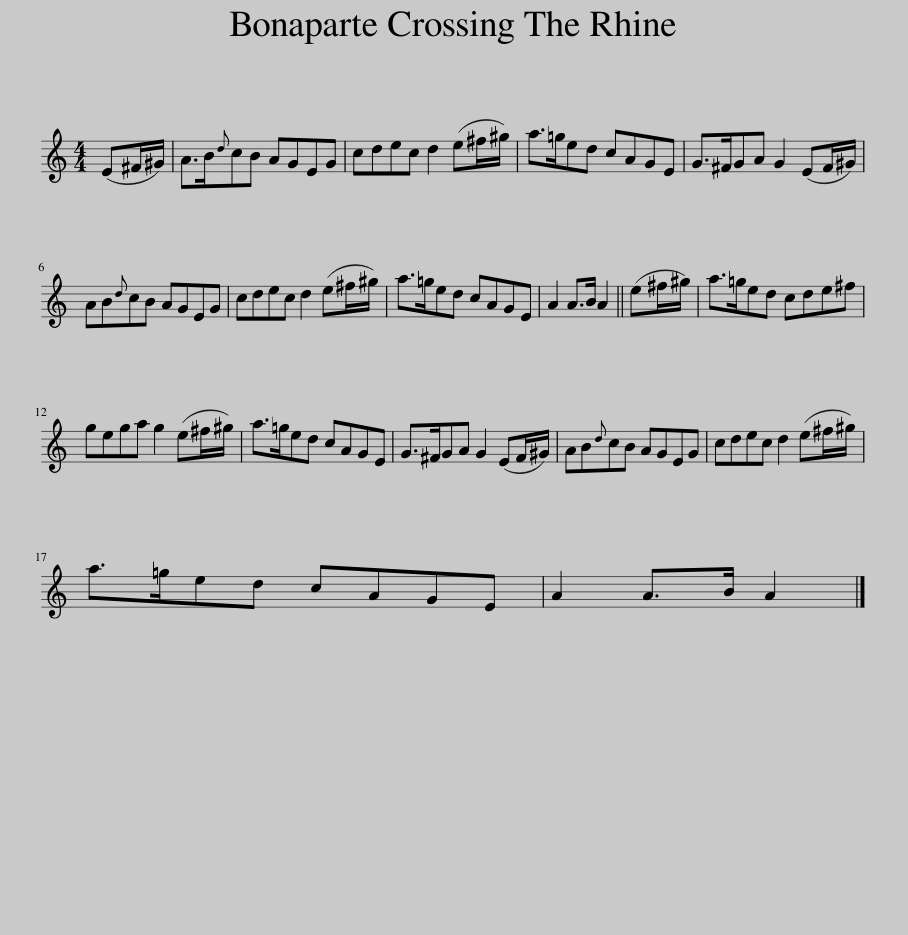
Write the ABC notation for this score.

X:1
L:1/8
M:4/4
I:linebreak $
K:C
V:1 treble
V:1
 (E^F/^G/) | A>B{d}cB AGEG | cdec d2 (e^f/^g/) | a>=ged cAGE | G>^FGA G2 (EF/^G/) |$ %5
 AB{d}cB AGEG | cdec d2 (e^f/^g/) | a>=ged cAGE | A2 A>B A2 || (e^f/^g/) | %10
 a>=ged cde^f |$ gega g2 (e^f/^g/) | a>=ged cAGE | G>^FGA G2 (EF/^G/) | AB{d}cB AGEG | %15
 cdec d2 (e^f/^g/) |$ a>=ged cAGE | A2 A>B A2 |] %18
